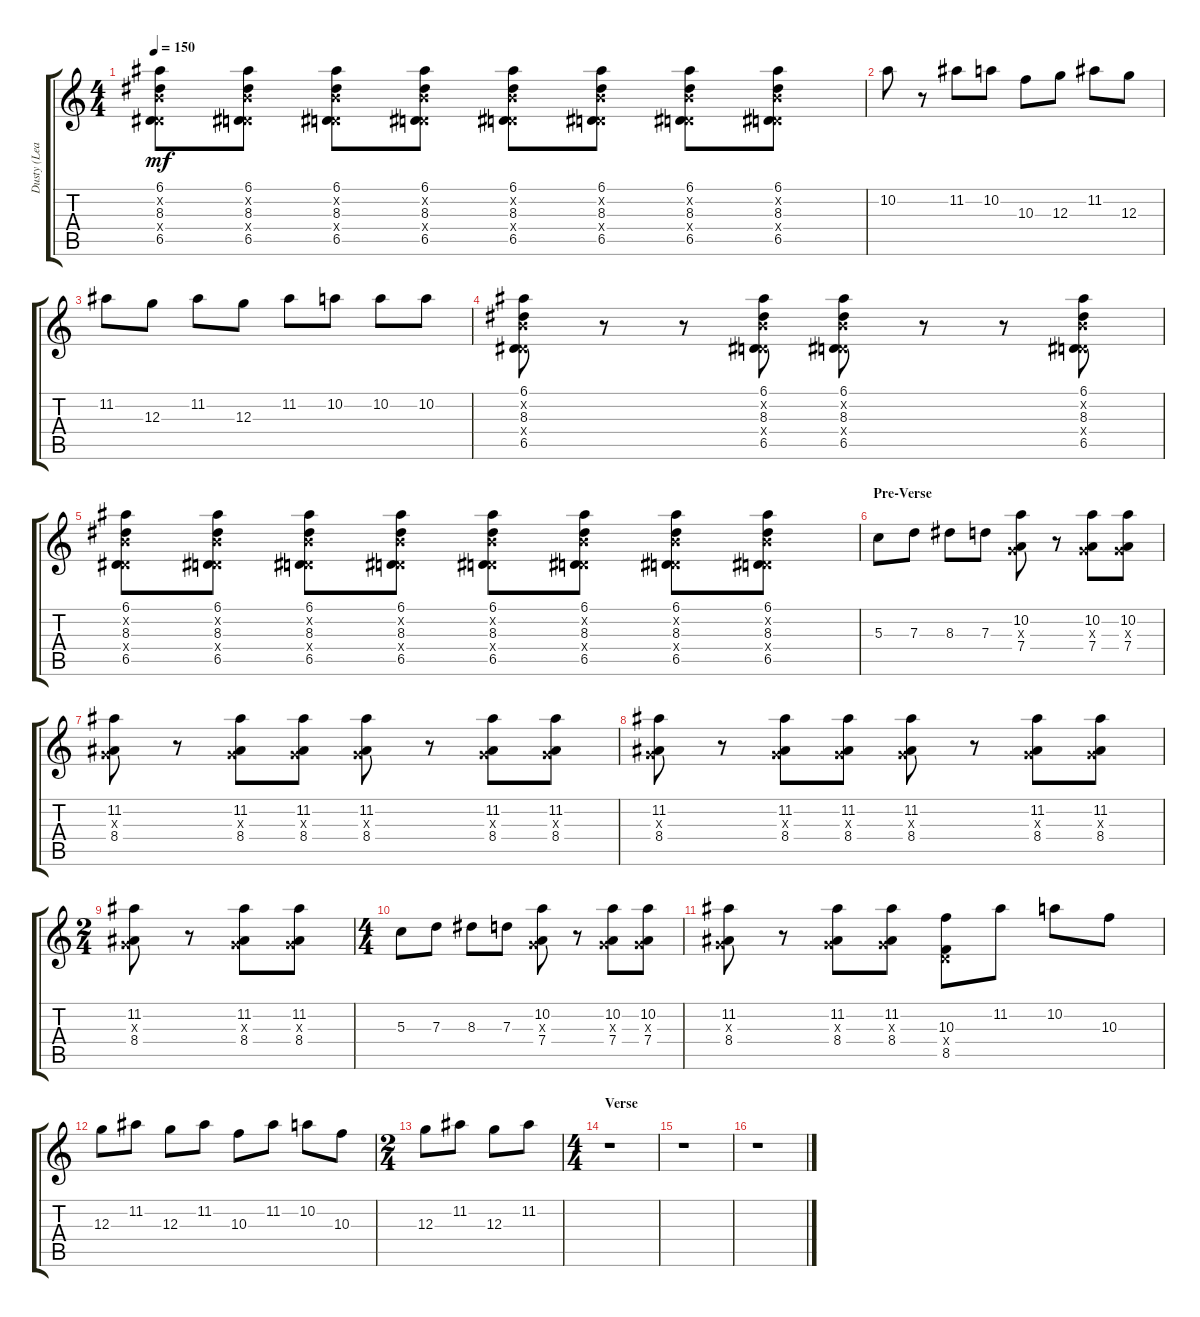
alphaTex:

\track ("Dusty (Lead)" "Dusty (Lea") {instrument distortionguitar}
\staff {score tabs}
\tuning (E4 B3 G3 D3 A2 D2) {hide}
\ts (4 4)
\tempo 150
\clef g2
\ks c
(6.1 0.2{x} 8.3 0.4{x} 6.5).8{dy mf} (6.1 0.2{x} 8.3 0.4{x} 6.5).8 (6.1 0.2{x} 8.3 0.4{x} 6.5).8 (6.1 0.2{x} 8.3 0.4{x} 6.5).8 (6.1 0.2{x} 8.3 0.4{x} 6.5).8 (6.1 0.2{x} 8.3 0.4{x} 6.5).8 (6.1 0.2{x} 8.3 0.4{x} 6.5).8 (6.1 0.2{x} 8.3 0.4{x} 6.5).8 |
10.2.8 r.8 11.2.8 10.2.8 10.3.8 12.3.8 11.2.8 12.3.8 |
11.2.8 12.3.8 11.2.8 12.3.8 11.2.8 10.2.8 10.2.8 10.2.8 |
(6.1 0.2{x} 8.3 0.4{x} 6.5).8 r.8 r.8 (6.1 0.2{x} 8.3 0.4{x} 6.5).8 (6.1 0.2{x} 8.3 0.4{x} 6.5).8 r.8 r.8 (6.1 0.2{x} 8.3 0.4{x} 6.5).8 |
(6.1 0.2{x} 8.3 0.4{x} 6.5).8 (6.1 0.2{x} 8.3 0.4{x} 6.5).8 (6.1 0.2{x} 8.3 0.4{x} 6.5).8 (6.1 0.2{x} 8.3 0.4{x} 6.5).8 (6.1 0.2{x} 8.3 0.4{x} 6.5).8 (6.1 0.2{x} 8.3 0.4{x} 6.5).8 (6.1 0.2{x} 8.3 0.4{x} 6.5).8 (6.1 0.2{x} 8.3 0.4{x} 6.5).8 |
\section ("" "Pre-Verse")
5.3.8 7.3.8 8.3.8 7.3.8 (10.2 0.3{x} 7.4).8 r.8 (10.2 0.3{x} 7.4).8 (10.2 0.3{x} 7.4).8 |
(11.2 0.3{x} 8.4).8 r.8 (11.2 0.3{x} 8.4).8 (11.2 0.3{x} 8.4).8 (11.2 0.3{x} 8.4).8 r.8 (11.2 0.3{x} 8.4).8 (11.2 0.3{x} 8.4).8 |
(11.2 0.3{x} 8.4).8 r.8 (11.2 0.3{x} 8.4).8 (11.2 0.3{x} 8.4).8 (11.2 0.3{x} 8.4).8 r.8 (11.2 0.3{x} 8.4).8 (11.2 0.3{x} 8.4).8 |
\ts (2 4)
(11.2 0.3{x} 8.4).8 r.8 (11.2 0.3{x} 8.4).8 (11.2 0.3{x} 8.4).8 |
\ts (4 4)
5.3.8 7.3.8 8.3.8 7.3.8 (10.2 0.3{x} 7.4).8 r.8 (10.2 0.3{x} 7.4).8 (10.2 0.3{x} 7.4).8 |
(11.2 0.3{x} 8.4).8 r.8 (11.2 0.3{x} 8.4).8 (11.2 0.3{x} 8.4).8 (10.3 0.4{x} 8.5).8 11.2.8 10.2.8 10.3.8 |
12.3.8 11.2.8 12.3.8 11.2.8 10.3.8 11.2.8 10.2.8 10.3.8 |
\ts (2 4)
12.3.8 11.2.8 12.3.8 11.2.8 |
\ts (4 4)
\section ("" "Verse")
r.1 |
r.1 |
r.1
